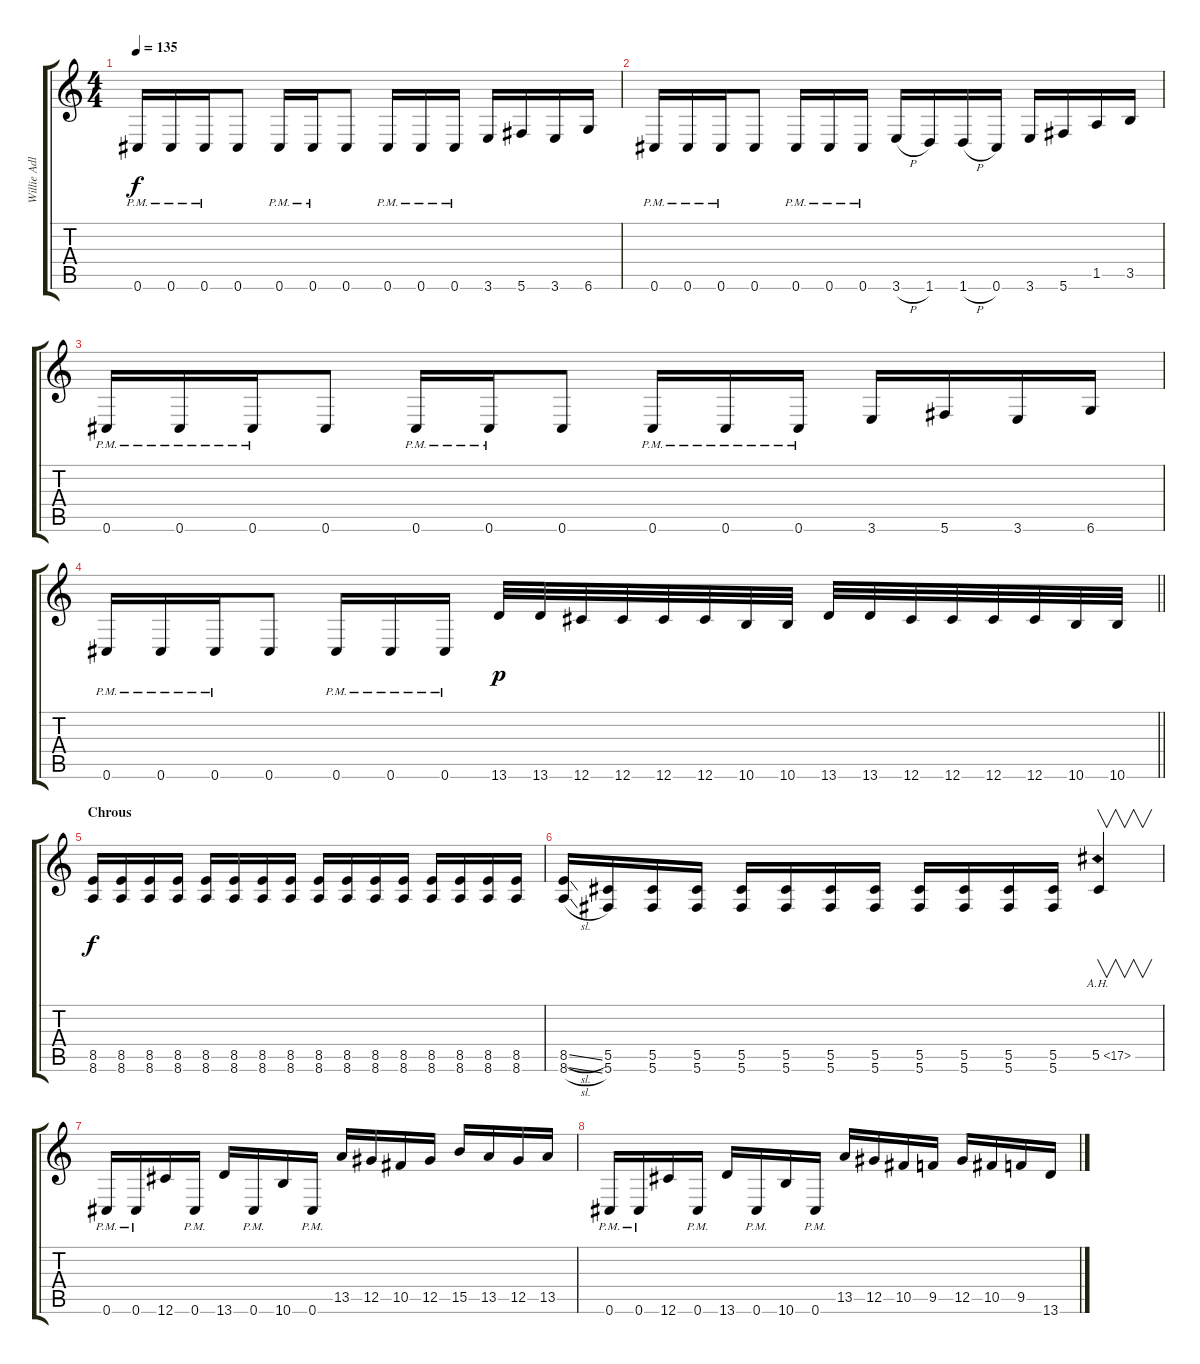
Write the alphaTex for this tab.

\track ("Willie Adler" "Willie Adl") {instrument electricguitarjazz}
\staff {score tabs}
\tuning (Eb4 Bb3 Gb3 Db3 Ab2 Db2) {hide}
\ts (4 4)
\tempo 135
\clef g2
\ks c
0.6{pm}.16{dy f} 0.6{pm}.16 0.6{pm}.16 0.6.8 0.6{pm}.16 0.6{pm}.16 0.6.8 0.6{pm}.16 0.6{pm}.16 0.6{pm}.16 3.6.16 5.6.16 3.6.16 6.6.16 |
0.6{pm}.16 0.6{pm}.16 0.6{pm}.16 0.6.8 0.6{pm}.16 0.6{pm}.16 0.6{pm}.16 3.6{h}.16 1.6.16 1.6{h}.16 0.6.16 3.6.16 5.6.16 1.5.16 3.5.16 |
0.6{pm}.16 0.6{pm}.16 0.6{pm}.16 0.6.8 0.6{pm}.16 0.6{pm}.16 0.6.8 0.6{pm}.16 0.6{pm}.16 0.6{pm}.16 3.6.16 5.6.16 3.6.16 6.6.16 |
\barLineRight lightlight
0.6{pm}.16 0.6{pm}.16 0.6{pm}.16 0.6.8 0.6{pm}.16 0.6{pm}.16 0.6{pm}.16 13.6.32{dy p} 13.6.32 12.6.32 12.6.32 12.6.32 12.6.32 10.6.32 10.6.32 13.6.32 13.6.32 12.6.32 12.6.32 12.6.32 12.6.32 10.6.32 10.6.32 |
\section ("" "Chrous")
(8.5 8.6).16{dy f} (8.5 8.6).16 (8.5 8.6).16 (8.5 8.6).16 (8.5 8.6).16 (8.5 8.6).16 (8.5 8.6).16 (8.5 8.6).16 (8.5 8.6).16 (8.5 8.6).16 (8.5 8.6).16 (8.5 8.6).16 (8.5 8.6).16 (8.5 8.6).16 (8.5 8.6).16 (8.5 8.6).16 |
(8.5{sl} 8.6{sl}).16 (5.5 5.6).16 (5.5 5.6).16 (5.5 5.6).16 (5.5 5.6).16 (5.5 5.6).16 (5.5 5.6).16 (5.5 5.6).16 (5.5 5.6).16 (5.5 5.6).16 (5.5 5.6).16 (5.5 5.6).16 5.5{ah 12}.4{v} |
0.6{pm}.16 0.6{pm}.16 12.6.16 0.6{pm}.16 13.6.16 0.6{pm}.16 10.6.16 0.6{pm}.16 13.5.16 12.5.16 10.5.16 12.5.16 15.5.16 13.5.16 12.5.16 13.5.16 |
0.6{pm}.16 0.6{pm}.16 12.6.16 0.6{pm}.16 13.6.16 0.6{pm}.16 10.6.16 0.6{pm}.16 13.5.16 12.5.16 10.5.16 9.5.16 12.5.16 10.5.16 9.5.16 13.6.16
